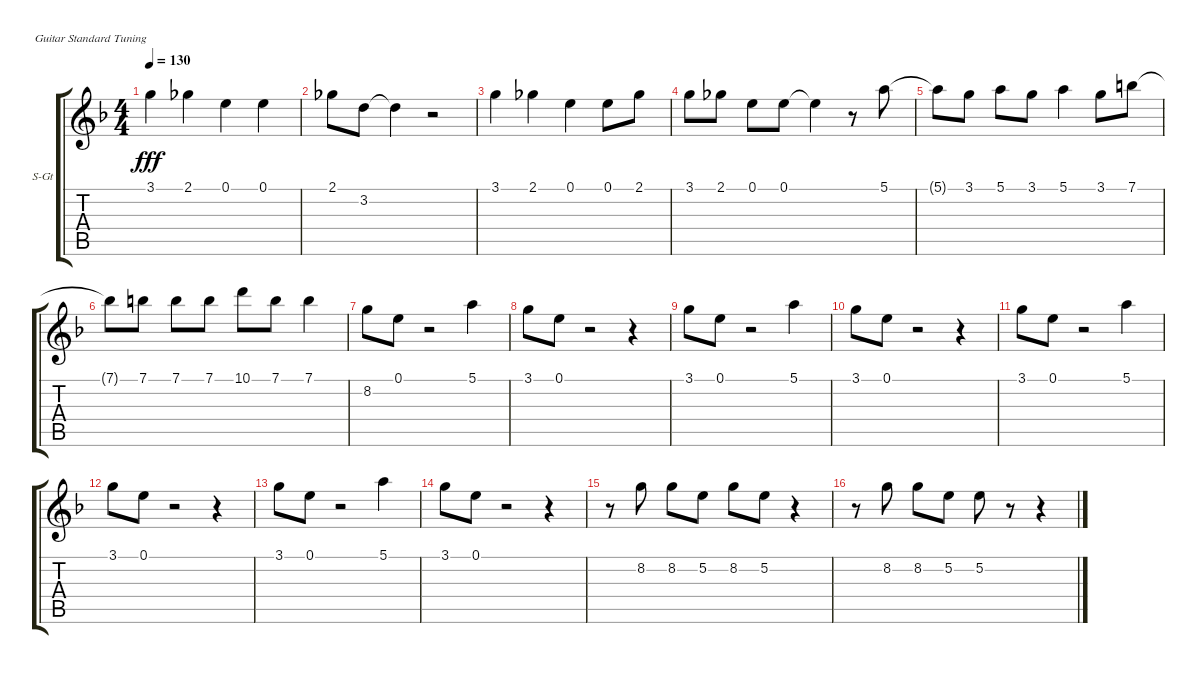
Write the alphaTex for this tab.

\bracketExtendMode groupsimilarinstruments
\firstSystemTrackNameOrientation horizontal
\otherSystemsTrackNameOrientation horizontal
\track ("Валерий Кипелов" "S-Gt") {instrument tenorsax}
\staff {score tabs}
\tuning (E4 B3 G3 D3 A2 E2)
\displaytranspose 12
\ts (4 4)
\tempo 130
\clef g2
\ks f
3.1.4{dy fff} 2.1.4 0.1.4 0.1.4 |
2.1.8 3.2.8 3.2{t}.4 r.2 |
3.1.4 2.1.4 0.1.4 0.1.8 2.1.8 |
3.1.8 2.1.8 0.1.8 0.1.8 0.1{t}.4 r.8 5.1.8 |
5.1{t}.8 3.1.8 5.1.8 3.1.8 5.1.4 3.1.8 7.1.8 |
7.1{t}.8 7.1.8 7.1.8 7.1.8 10.1.8 7.1.8 7.1.4 |
8.2.8 0.1.8 r.2 5.1.4 |
3.1.8 0.1.8 r.2 r.4 |
3.1.8 0.1.8 r.2 5.1.4 |
3.1.8 0.1.8 r.2 r.4 |
3.1.8 0.1.8 r.2 5.1.4 |
3.1.8 0.1.8 r.2 r.4 |
3.1.8 0.1.8 r.2 5.1.4 |
3.1.8 0.1.8 r.2 r.4 |
r.8 8.2.8 8.2.8 5.2.8 8.2.8 5.2.8 r.4 |
r.8 8.2.8 8.2.8 5.2.8 5.2.8 r.8 r.4
